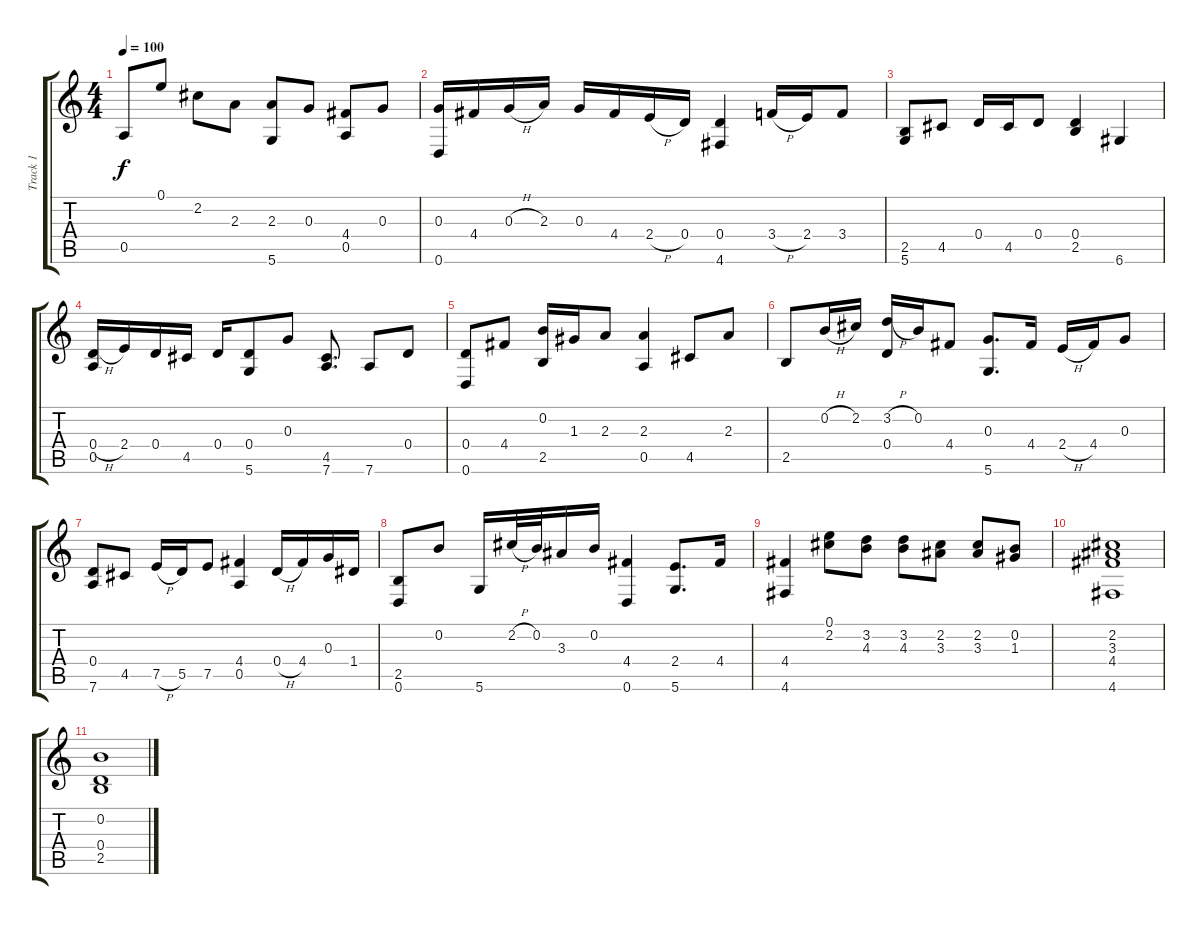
\track ("Track 1" "Track 1") {instrument acousticguitarsteel}
\staff {score tabs}
\tuning (E4 B3 G3 D3 A2 D2) {hide}
\ts (4 4)
\tempo 100
\clef g2
\ks c
0.5.8{dy f} 0.1.8 2.2.8 2.3.8 (2.3 5.6).8 0.3.8 (4.4 0.5).8 0.3.8 |
(0.3 0.6).16 4.4.16 0.3{h}.16 2.3.16 0.3.16 4.4.16 2.4{h}.16 0.4.16 (0.4 4.6).4 3.4{h}.16 2.4.16 3.4.8 |
(2.5 5.6).8 4.5.8 0.4.16 4.5.16 0.4.8 (0.4 2.5).4 6.6.4 |
(0.4{h} 0.5).16 2.4.16 0.4.16 4.5.16 0.4.16 (0.4 5.6).8 0.3.8 (4.5 7.6).8{d} 7.6.8 0.4.8 |
(0.4 0.6).8 4.4.8 (0.2 2.5).16 1.3.16 2.3.8 (2.3 0.5).4 4.5.8 2.3.8 |
2.5.8 0.2{h}.16 2.2.16 (3.2{h} 0.4).16 0.2.16 4.4.8 (0.3 5.6).8{d} 4.4.16 2.4{h}.16 4.4.16 0.3.8 |
(0.4 7.6).8 4.5.8 7.5{h}.16 5.5.16 7.5.8 (4.4 0.5).4 0.4{h}.16 4.4.16 0.3.16 1.4.16 |
(2.5 0.6).8 0.2.8 5.6.16 2.2{h}.32 0.2.32 3.3.16 0.2.16 (4.4 0.6).4 (2.4 5.6).8{d} 4.4.16 |
(4.4 4.6).4 (0.1 2.2).8 (3.2 4.3).8 (3.2 4.3).8 (2.2 3.3).8 (2.2 3.3).8 (0.2 1.3).8 |
(2.2 3.3 4.4 4.6).1 |
(0.2 0.4 2.5).1
